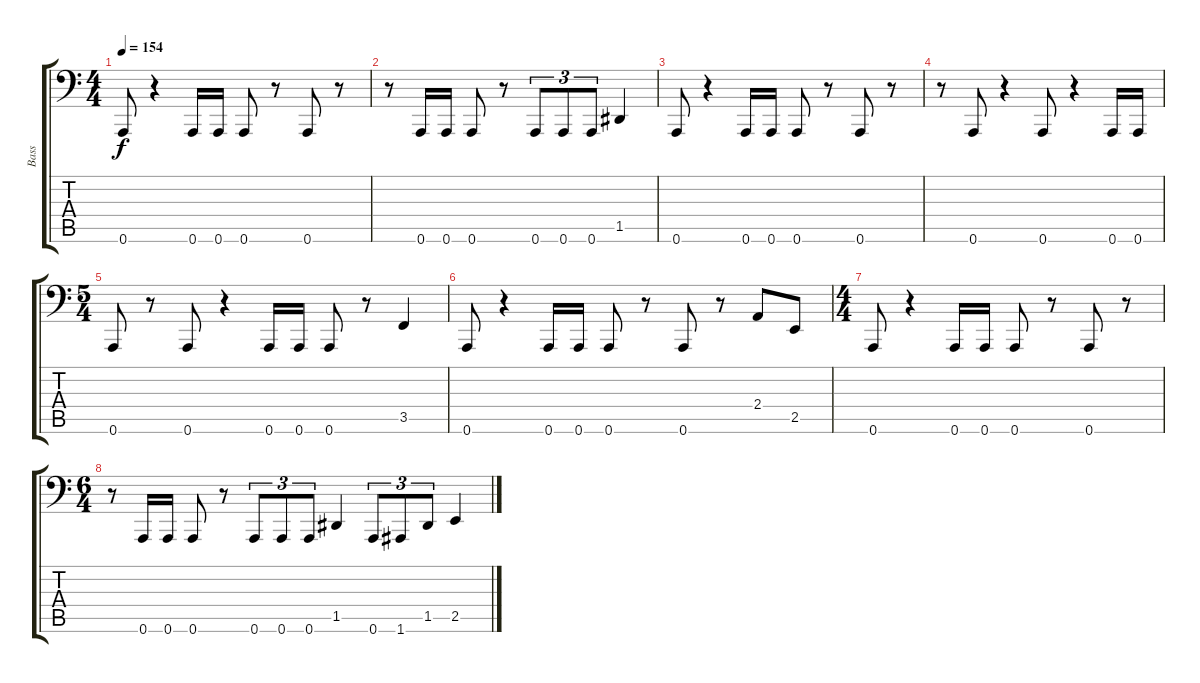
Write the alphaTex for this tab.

\track ("Bass" "Bass") {instrument electricbassfinger}
\staff {score tabs}
\tuning (Bb2 F2 E2 G1 D1 A0) {hide}
\ts (4 4)
\tempo 154
\clef f4
\ks c
0.6.8{dy f} r.4 0.6.16 0.6.16 0.6.8 r.8 0.6.8 r.8 |
r.8 0.6.16 0.6.16 0.6.8 r.8 0.6.8{tu (3 2)} 0.6.8{tu (3 2)} 0.6.8{tu (3 2)} 1.5.4 |
0.6.8 r.4 0.6.16 0.6.16 0.6.8 r.8 0.6.8 r.8 |
r.8 0.6.8 r.4 0.6.8 r.4 0.6.16 0.6.16 |
\ts (5 4)
0.6.8 r.8 0.6.8 r.4 0.6.16 0.6.16 0.6.8 r.8 3.5.4 |
0.6.8 r.4 0.6.16 0.6.16 0.6.8 r.8 0.6.8 r.8 2.4.8 2.5.8 |
\ts (4 4)
0.6.8 r.4 0.6.16 0.6.16 0.6.8 r.8 0.6.8 r.8 |
\ts (6 4)
r.8 0.6.16 0.6.16 0.6.8 r.8 0.6.8{tu (3 2)} 0.6.8{tu (3 2)} 0.6.8{tu (3 2)} 1.5.4 0.6.8{tu (3 2)} 1.6.8{tu (3 2)} 1.5.8{tu (3 2)} 2.5.4
